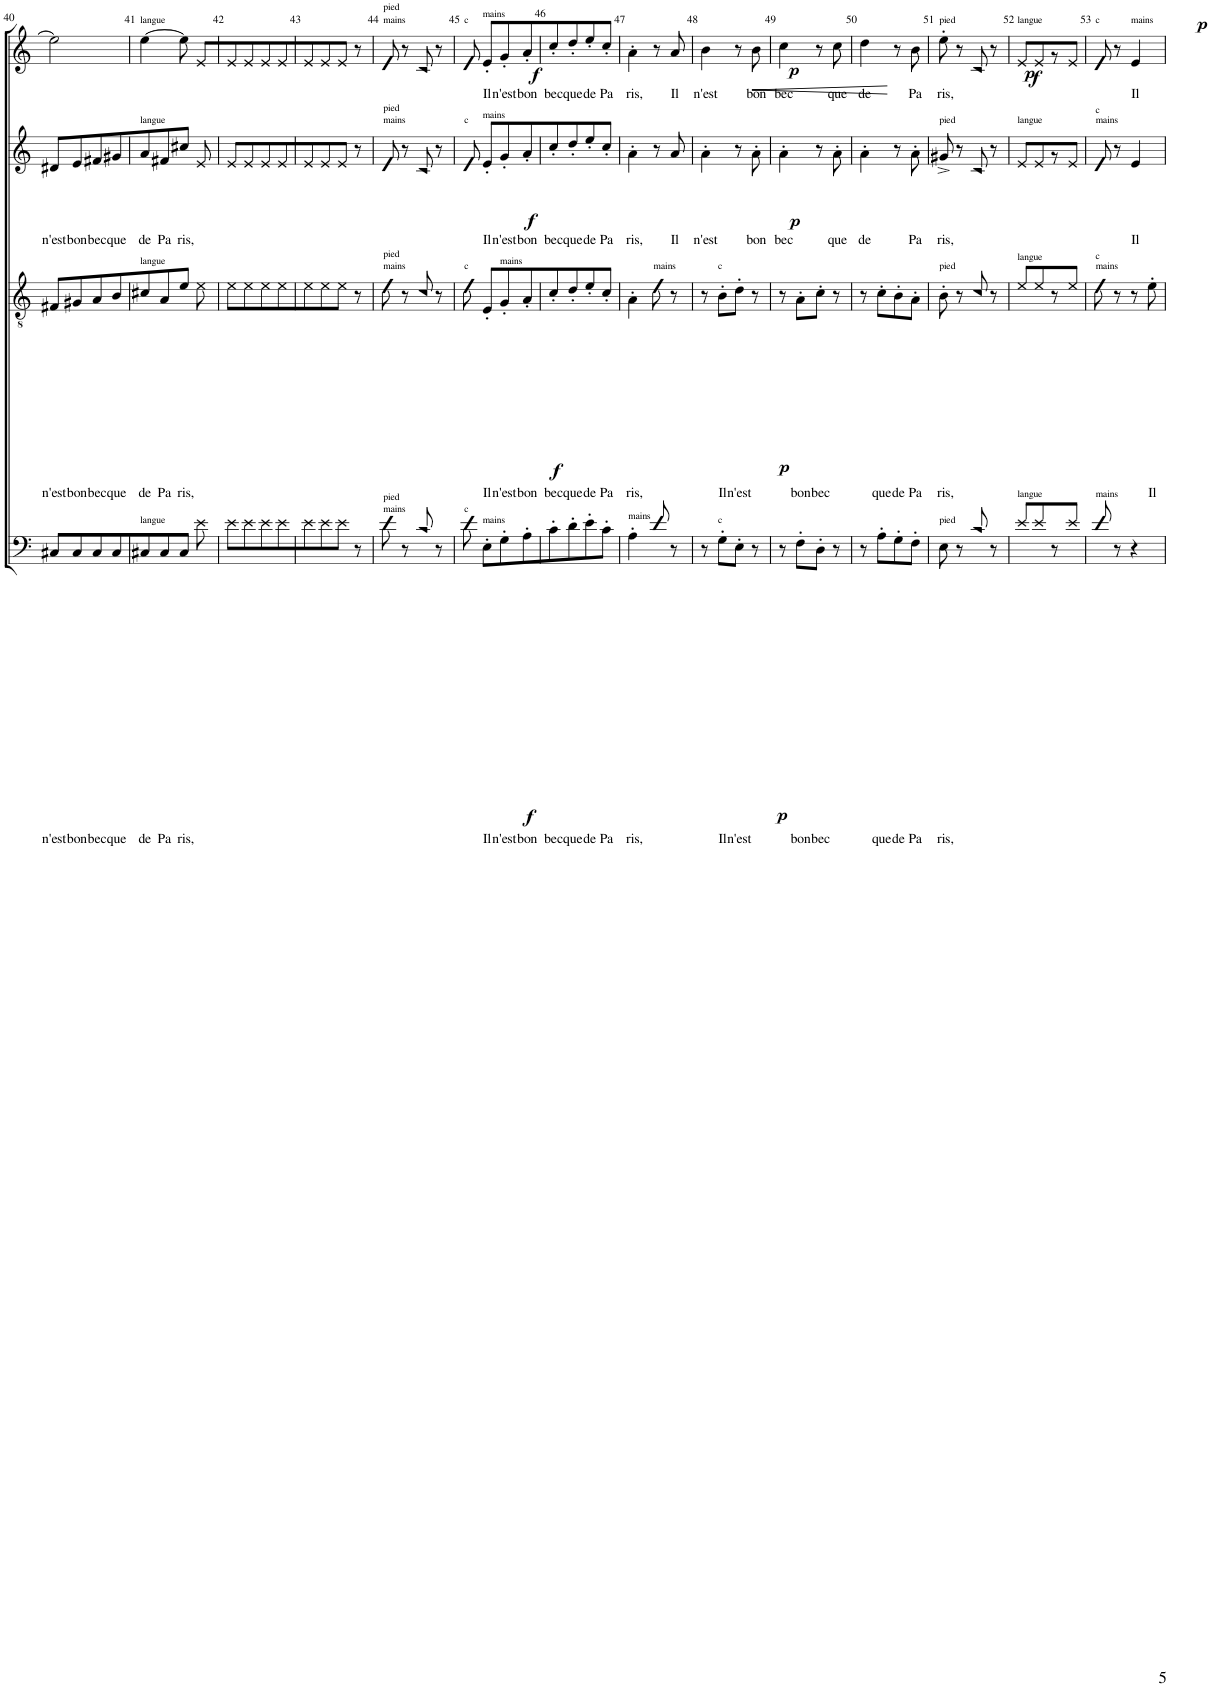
**kern	**text	**dynam	**kern	**text	**dynam	**kern	**text	**dynam	**kern	**text	**dynam
*part4	*part4	*part4	*part3	*part3	*part3	*part2	*part2	*part2	*part1	*part1	*part1
*staff4	*staff4	*staff4	*staff3	*staff3	*staff3	*staff2	*staff2	*staff2	*staff1	*staff1	*staff1
*I"Basse	*	*	*I"Ténor	*	*	*I"Alto	*	*	*I"Soprano	*	*
!!LO:PB:g=z
*clefF4	*	*	*clefGv2	*	*	*clefG2	*	*	*clefG2	*	*
*	*	*	*Trd4c7	*	*	*	*	*	*	*	*
*k[]	*	*	*k[]	*	*	*k[]	*	*	*k[]	*	*
*M2/4	*	*	*M2/4	*	*	*M2/4	*	*	*M2/4	*	*
=40	=40	=40	=40	=40	=40	=40	=40	=40	=40	=40	=40
!	!LO:LY:b	!	!	!LO:LY:b	!	!	!LO:LY:b	!	!	!	!
8C#X/L	n'est	.	8F#X/L	n'est	.	8d#X/L	n'est	.	2ee\]	.	.
!	!LO:LY:b	!	!	!LO:LY:b	!	!	!LO:LY:b	!	!	!	!
8C#/	bon	.	8G#X/	bon	.	8e/	bon	.	.	.	.
!	!LO:LY:b	!	!	!LO:LY:b	!	!	!LO:LY:b	!	!	!	!
8C#/	bec	.	8A/	bec	.	8f#X/	bec	.	.	.	.
!	!LO:LY:b	!	!	!LO:LY:b	!	!	!LO:LY:b	!	!	!	!
8C#/	que	.	8B/	que	.	8g#X/	que	.	.	.	.
=41	=41	=41	=41	=41	=41	=41	=41	=41	=41	=41	=41
!	!	!	!	!	!	!	!	!	!LO:TX:a:t=langue	!	!
!	!	!	!	!	!	!LO:TX:a:t=langue	!	!	!	!	!
!	!	!	!LO:TX:a:t=langue	!	!	!	!	!	!	!	!
!LO:TX:a:t=langue	!	!	!	!	!	!	!	!	!	!	!
!	!LO:LY:b	!	!	!LO:LY:b	!	!	!LO:LY:b	!	!	!	!
8C#X/	de	.	8c#X/	de	.	8a/	de	.	[4ee\	.	.
!	!LO:LY:b	!	!	!LO:LY:b	!	!	!LO:LY:b	!	!	!	!
8C#/	Pa	.	8A/	Pa	.	8f#X/	Pa	.	.	.	.
!	!LO:LY:b	!	!	!LO:LY:b	!	!	!LO:LY:b	!	!	!	!
8C#/J	ris,	.	8e/J	ris,	.	8cc#X/J	ris,	.	8ee\]	.	.
8e\	.	.	8e\	.	.	8e/	.	.	8e/L	.	.
=42	=42	=42	=42	=42	=42	=42	=42	=42	=42	=42	=42
8e\L	.	.	8e\L	.	.	8e/L	.	.	8e/	.	.
8e\	.	.	8e\	.	.	8e/	.	.	8e/	.	.
8e\	.	.	8e\	.	.	8e/	.	.	8e/	.	.
8e\	.	.	8e\	.	.	8e/	.	.	8e/	.	.
=43	=43	=43	=43	=43	=43	=43	=43	=43	=43	=43	=43
8e\	.	.	8e\	.	.	8e/	.	.	8e/	.	.
8e\	.	.	8e\	.	.	8e/	.	.	8e/	.	.
8e\J	.	.	8e\J	.	.	8e/J	.	.	8e/J	.	.
8r	.	.	8r	.	.	8r	.	.	8r	.	.
=44	=44	=44	=44	=44	=44	=44	=44	=44	=44	=44	=44
!	!	!	!	!	!	!	!	!	!LO:TX:a:t=pied	!	!
!	!	!	!	!	!	!	!	!	!LO:TX:a:t=mains	!	!
!	!	!	!	!	!	!LO:TX:a:t=mains	!	!	!	!	!
!	!	!	!	!	!	!LO:TX:a:t=pied	!	!	!	!	!
!	!	!	!LO:TX:a:t=mains	!	!	!	!	!	!	!	!
!	!	!	!LO:TX:a:t=pied	!	!	!	!	!	!	!	!
!LO:TX:a:t=mains	!	!	!	!	!	!	!	!	!	!	!
!LO:TX:a:t=pied	!	!	!	!	!	!	!	!	!	!	!
8e\	.	.	8e\	.	.	8e/	.	.	8e/	.	.
8r	.	.	8r	.	.	8r	.	.	8r	.	.
8c/	.	.	8c/	.	.	8c/	.	.	8c/	.	.
8r	.	.	8r	.	.	8r	.	.	8r	.	.
=45	=45	=45	=45	=45	=45	=45	=45	=45	=45	=45	=45
!	!	!	!	!	!	!	!	!	!LO:TX:a:t=c	!	!
!	!	!	!	!	!	!LO:TX:a:t=c	!	!	!	!	!
!	!	!	!LO:TX:a:t=c	!	!	!	!	!	!	!	!
!LO:TX:a:t=c	!	!	!	!	!	!	!	!	!	!	!
8e\	.	.	8e\	.	.	8e/	.	.	8e/	.	.
!	!	!	!	!	!	!	!	!	!LO:TX:a:t=mains	!	!
!	!	!	!	!	!	!LO:TX:a:t=mains	!	!	!	!	!
!LO:TX:a:t=mains	!	!	!	!	!	!	!	!	!	!	!
!	!LO:LY:b	!LO:DY:b	!	!LO:LY:b	!	!	!LO:LY:b	!LO:DY:b	!	!LO:LY:b	!LO:DY:b
8E'\L	Il	f	8E'/L	Il	.	8e'/L	Il	f	8e'/L	Il	f
!	!	!	!LO:TX:a:t=mains	!	!	!	!	!	!	!	!
!	!LO:LY:b	!	!	!LO:LY:b	!LO:DY:b	!	!LO:LY:b	!	!	!LO:LY:b	!
8G'\	n'est	.	8G'/	n'est	f	8g'/	n'est	.	8g'/	n'est	.
!	!LO:LY:b	!	!	!LO:LY:b	!	!	!LO:LY:b	!	!	!LO:LY:b	!
8A'\	bon	.	8A'/	bon	.	8a'/	bon	.	8a'/	bon	.
=46	=46	=46	=46	=46	=46	=46	=46	=46	=46	=46	=46
!	!LO:LY:b	!	!	!LO:LY:b	!	!	!LO:LY:b	!	!	!LO:LY:b	!
8c'\	bec	.	8c'/	bec	.	8cc'/	bec	.	8cc'/	bec	.
!	!LO:LY:b	!	!	!LO:LY:b	!	!	!LO:LY:b	!	!	!LO:LY:b	!
8d'\	que	.	8d'/	que	.	8dd'/	que	.	8dd'/	que	.
!	!LO:LY:b	!	!	!LO:LY:b	!	!	!LO:LY:b	!	!	!LO:LY:b	!
8e'\	de	.	8e'/	de	.	8ee'/	de	.	8ee'/	de	.
!	!LO:LY:b	!	!	!LO:LY:b	!	!	!LO:LY:b	!	!	!LO:LY:b	!
8c'\J	Pa	.	8c'/J	Pa	.	8cc'/J	Pa	.	8cc'/J	Pa	.
=47	=47	=47	=47	=47	=47	=47	=47	=47	=47	=47	=47
!LO:TX:a:t=mains	!	!	!	!	!	!	!	!	!	!	!
!	!LO:LY:b	!	!	!LO:LY:b	!	!	!LO:LY:b	!	!	!LO:LY:b	!
4A'\	ris,	.	4A'\	ris,	.	4a'\	ris,	.	4a'\	ris,	.
!	!	!	!LO:TX:a:t=mains	!	!	!	!	!	!	!	!
8e/	.	.	8e\	.	.	8r	.	.	8r	.	.
!	!	!	!	!	!	!	!LO:LY:b	!LO:DY:b	!	!LO:LY:b	!LO:DY:b
!	!	!	!	!	!	!	!	!	!	!	!LO:DY:n=1:b
8r	.	.	8r	.	.	8a/	Il	p	8a/	Il	p p
=48	=48	=48	=48	=48	=48	=48	=48	=48	=48	=48	=48
!	!	!	!	!	!	!	!LO:LY:b	!	!	!LO:LY:b	!
8r	.	.	8r	.	.	4a'\	n'est	.	4b\	n'est	.
!	!	!	!LO:TX:a:t=c	!	!	!	!	!	!	!	!
!LO:TX:a:t=c	!	!	!	!	!	!	!	!	!	!	!
!	!LO:LY:b	!LO:DY:b	!	!LO:LY:b	!LO:DY:b	!	!	!	!	!	!
8G'\L	Il	p	8B'\L	Il	p	.	.	.	.	.	.
!	!LO:LY:b	!	!	!LO:LY:b	!	!	!	!	!	!	!
8E'\J	n'est	.	8d'\J	n'est	.	8r	.	.	8r	.	.
!	!	!	!	!	!	!	!LO:LY:b	!	!	!LO:LY:b	!LO:HP:b
8r	.	.	8r	.	.	8a'\	bon	.	8b\	bon	<
=49	=49	=49	=49	=49	=49	=49	=49	=49	=49	=49	=49
!	!	!	!	!	!	!	!LO:LY:b	!	!	!LO:LY:b	!
8r	.	.	8r	.	.	4a'\	bec	.	4cc\	bec	.
!	!LO:LY:b	!	!	!LO:LY:b	!	!	!	!	!	!	!
8F'\L	bon	.	8A'\L	bon	.	.	.	.	.	.	.
!	!LO:LY:b	!	!	!LO:LY:b	!	!	!	!	!	!	!
8D'\J	bec	.	8c'\J	bec	.	8r	.	.	8r	.	.
!	!	!	!	!	!	!	!LO:LY:b	!	!	!LO:LY:b	!
8r	.	.	8r	.	.	8a'\	que	.	8cc\	que	.
=50	=50	=50	=50	=50	=50	=50	=50	=50	=50	=50	=50
!	!	!	!	!	!	!	!LO:LY:b	!	!	!LO:LY:b	!
8r	.	.	8r	.	.	4a'\	de	.	4dd\	de	.
!	!LO:LY:b	!	!	!LO:LY:b	!	!	!	!	!	!	!
8A'\L	que	.	8c'\L	que	.	.	.	.	.	.	.
!	!LO:LY:b	!	!	!LO:LY:b	!	!	!	!	!	!	!
8G'\	de	.	8B'\	de	.	8r	.	.	8r	.	[
!	!LO:LY:b	!	!	!LO:LY:b	!	!	!LO:LY:b	!	!	!LO:LY:b	!LO:DY:b
8F'\J	Pa	.	8A'\J	Pa	.	8a'\	Pa	.	8b\	Pa	f
=51	=51	=51	=51	=51	=51	=51	=51	=51	=51	=51	=51
!	!	!	!	!	!	!	!	!	!LO:TX:a:t=pied	!	!
!	!	!	!	!	!	!LO:TX:a:t=pied	!	!	!	!	!
!	!	!	!LO:TX:a:t=pied	!	!	!	!	!	!	!	!
!LO:TX:a:t=pied	!	!	!	!	!	!	!	!	!	!	!
!	!LO:LY:b	!	!	!LO:LY:b	!	!	!LO:LY:b	!	!	!LO:LY:b	!
8E\	ris,	.	8B'\	ris,	.	8g#X^/	ris,	.	8ee'\	ris,	.
8r	.	.	8r	.	.	8r	.	.	8r	.	.
8c/	.	.	8c/	.	.	8c/	.	.	8c/	.	.
8r	.	.	8r	.	.	8r	.	.	8r	.	.
=52	=52	=52	=52	=52	=52	=52	=52	=52	=52	=52	=52
!	!	!	!	!	!	!	!	!	!LO:TX:a:t=langue	!	!
!	!	!	!	!	!	!LO:TX:a:t=langue	!	!	!	!	!
!	!	!	!LO:TX:a:t=langue	!	!	!	!	!	!	!	!
!LO:TX:a:t=langue	!	!	!	!	!	!	!	!	!	!	!
8e/L	.	.	8e/L	.	.	8e/L	.	.	8e/L	.	.
8e/	.	.	8e/	.	.	8e/	.	.	8e/	.	.
8r	.	.	8r	.	.	8r	.	.	8r	.	.
8e/J	.	.	8e/J	.	.	8e/J	.	.	8e/J	.	.
=53	=53	=53	=53	=53	=53	=53	=53	=53	=53	=53	=53
!	!	!	!	!	!	!	!	!	!LO:TX:a:t=c	!	!
!	!	!	!	!	!	!LO:TX:a:t=c	!	!	!	!	!
!	!	!	!	!	!	!LO:TX:a:t=mains	!	!	!	!	!
!	!	!	!LO:TX:a:t=mains	!	!	!	!	!	!	!	!
!	!	!	!LO:TX:a:t=c	!	!	!	!	!	!	!	!
!LO:TX:a:t=mains	!	!	!	!	!	!	!	!	!	!	!
8e/	.	.	8e\	.	.	8e/	.	.	8e/	.	.
8r	.	.	8r	.	.	8r	.	.	8r	.	.
!	!	!	!	!	!	!	!	!	!LO:TX:a:t=mains	!	!
!	!	!	!	!	!	!	!LO:LY:b	!	!	!LO:LY:b	!LO:DY:b
4r	.	.	8r	.	.	4e/	Il	.	4e/	Il	p
!	!	!	!	!LO:LY:b	!	!	!	!	!	!	!
.	.	.	8e'\	Il	.	.	.	.	.	.	.
=	=	=	=	=	=	=	=	=	=	=	=
*-	*-	*-	*-	*-	*-	*-	*-	*-	*-	*-	*-
